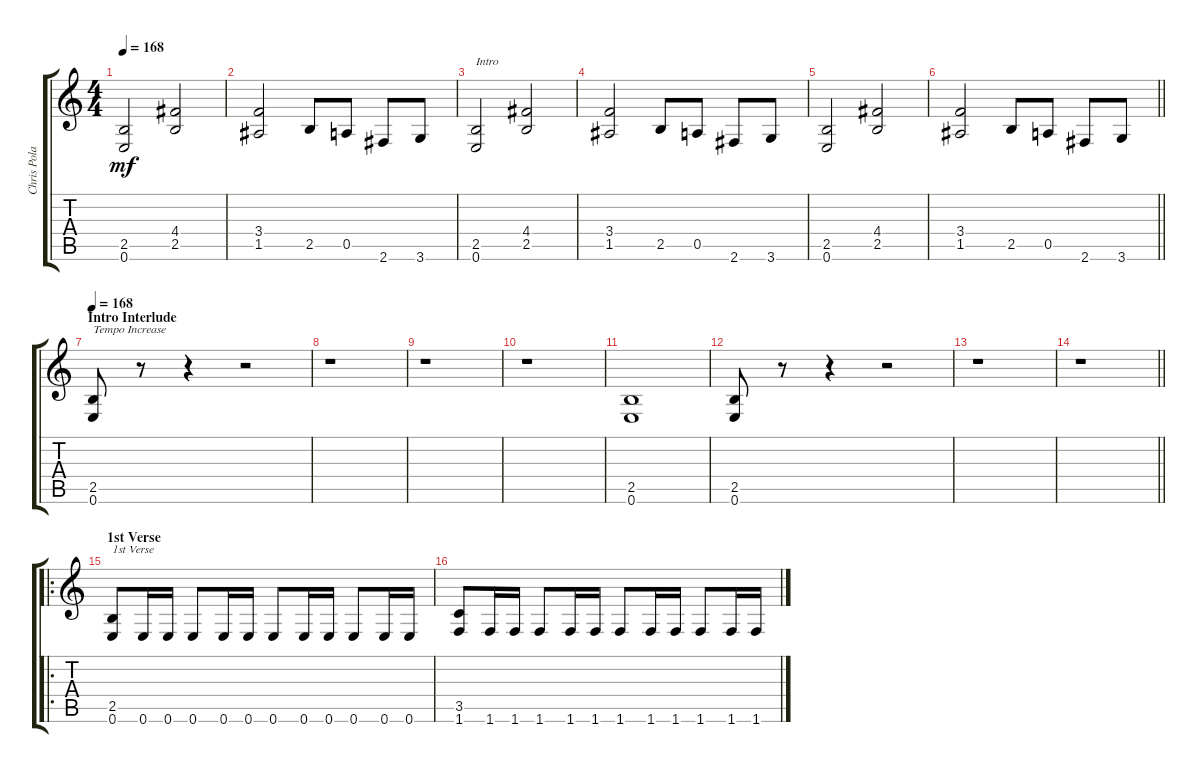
\track ("Chris Poland" "Chris Pola") {instrument distortionguitar}
\staff {score tabs}
\tuning (E4 B3 G3 D3 A2 E2) {hide}
\ts (4 4)
\tempo 168
\clef g2
\ks c
(2.5 0.6).2{dy mf} (4.4 2.5).2 |
(3.4 1.5).2 2.5.8 0.5.8 2.6.8 3.6.8 |
(2.5 0.6).2{txt "Intro"} (4.4 2.5).2 |
(3.4 1.5).2 2.5.8 0.5.8 2.6.8 3.6.8 |
(2.5 0.6).2 (4.4 2.5).2 |
\barLineRight lightlight
(3.4 1.5).2 2.5.8 0.5.8 2.6.8 3.6.8 |
\section ("" "Intro Interlude")
\tempo 168
(2.5 0.6).8{txt "Tempo Increase"} r.8 r.4 r.2 |
r.1 |
r.1 |
r.1 |
(2.5 0.6).1 |
(2.5 0.6).8 r.8 r.4 r.2 |
r.1 |
\barLineRight lightlight
r.1 |
\ro
\section ("" "1st Verse")
(2.5 0.6).8{txt "1st Verse"} 0.6.16 0.6.16 0.6.8 0.6.16 0.6.16 0.6.8 0.6.16 0.6.16 0.6.8 0.6.16 0.6.16 |
(3.5 1.6).8 1.6.16 1.6.16 1.6.8 1.6.16 1.6.16 1.6.8 1.6.16 1.6.16 1.6.8 1.6.16 1.6.16
